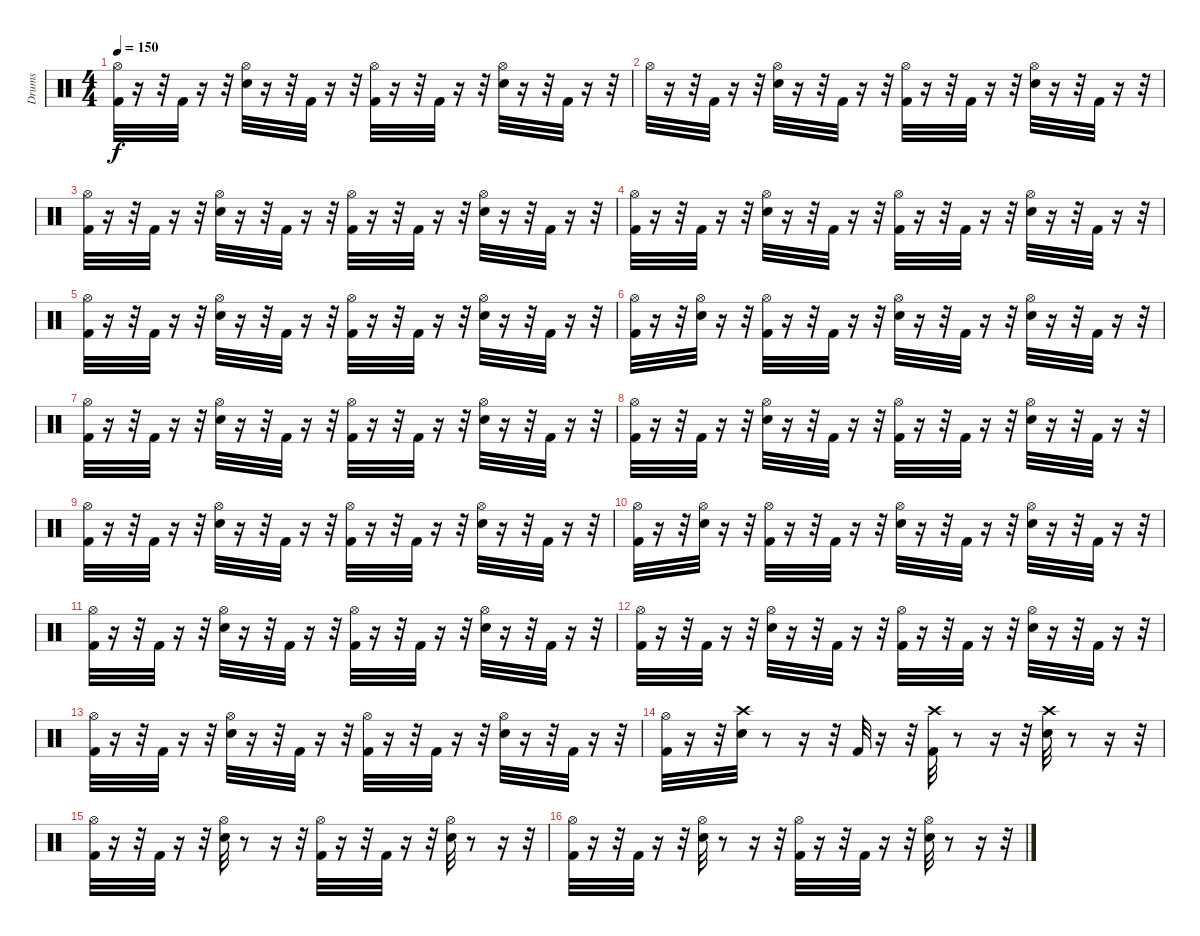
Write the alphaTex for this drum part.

\track ("Drums" "Drums") {instrument percussion}
\staff {score}
\articulation defaults
\ts (4 4)
\tempo 150
\clef neutral
\ks c
("Hi-Hat (open)" "Kick (hit) 2").32{dy f} r.16 r.32 "Kick (hit) 2".32 r.16 r.32 ("Hi-Hat (open)" "Electric Snare (hit)").32 r.16 r.32 "Kick (hit) 2".32 r.16 r.32 ("Hi-Hat (open)" "Kick (hit) 2").32 r.16 r.32 "Kick (hit) 2".32 r.16 r.32 ("Hi-Hat (open)" "Electric Snare (hit)").32 r.16 r.32 "Kick (hit) 2".32 r.16 r.32 |
"Hi-Hat (open)".32 r.16 r.32 "Kick (hit) 2".32 r.16 r.32 ("Hi-Hat (open)" "Electric Snare (hit)").32 r.16 r.32 "Kick (hit) 2".32 r.16 r.32 ("Hi-Hat (open)" "Kick (hit) 2").32 r.16 r.32 "Kick (hit) 2".32 r.16 r.32 ("Hi-Hat (open)" "Electric Snare (hit)").32 r.16 r.32 "Kick (hit) 2".32 r.16 r.32 |
("Hi-Hat (open)" "Kick (hit) 2").32 r.16 r.32 "Kick (hit) 2".32 r.16 r.32 ("Hi-Hat (open)" "Electric Snare (hit)").32 r.16 r.32 "Kick (hit) 2".32 r.16 r.32 ("Hi-Hat (open)" "Kick (hit) 2").32 r.16 r.32 "Kick (hit) 2".32 r.16 r.32 ("Hi-Hat (open)" "Electric Snare (hit)").32 r.16 r.32 "Kick (hit) 2".32 r.16 r.32 |
("Hi-Hat (open)" "Kick (hit) 2").32 r.16 r.32 "Kick (hit) 2".32 r.16 r.32 ("Hi-Hat (open)" "Electric Snare (hit)").32 r.16 r.32 "Kick (hit) 2".32 r.16 r.32 ("Hi-Hat (open)" "Kick (hit) 2").32 r.16 r.32 "Kick (hit) 2".32 r.16 r.32 ("Hi-Hat (open)" "Electric Snare (hit)").32 r.16 r.32 "Kick (hit) 2".32 r.16 r.32 |
("Hi-Hat (open)" "Kick (hit) 2").32 r.16 r.32 "Kick (hit) 2".32 r.16 r.32 ("Hi-Hat (open)" "Electric Snare (hit)").32 r.16 r.32 "Kick (hit) 2".32 r.16 r.32 ("Hi-Hat (open)" "Kick (hit) 2").32 r.16 r.32 "Kick (hit) 2".32 r.16 r.32 ("Hi-Hat (open)" "Electric Snare (hit)").32 r.16 r.32 "Kick (hit) 2".32 r.16 r.32 |
("Kick (hit) 2" "Hi-Hat (open)").32 r.16 r.32 ("Electric Snare (hit)" "Hi-Hat (open)").32 r.16 r.32 ("Kick (hit) 2" "Hi-Hat (open)").32 r.16 r.32 "Kick (hit) 2".32 r.16 r.32 ("Electric Snare (hit)" "Hi-Hat (open)").32 r.16 r.32 "Kick (hit) 2".32 r.16 r.32 ("Hi-Hat (open)" "Electric Snare (hit)").32 r.16 r.32 "Kick (hit) 2".32 r.16 r.32 |
("Hi-Hat (open)" "Kick (hit) 2").32 r.16 r.32 "Kick (hit) 2".32 r.16 r.32 ("Hi-Hat (open)" "Electric Snare (hit)").32 r.16 r.32 "Kick (hit) 2".32 r.16 r.32 ("Hi-Hat (open)" "Kick (hit) 2").32 r.16 r.32 "Kick (hit) 2".32 r.16 r.32 ("Hi-Hat (open)" "Electric Snare (hit)").32 r.16 r.32 "Kick (hit) 2".32 r.16 r.32 |
("Kick (hit) 2" "Hi-Hat (open)").32 r.16 r.32 "Kick (hit) 2".32 r.16 r.32 ("Hi-Hat (open)" "Electric Snare (hit)").32 r.16 r.32 "Kick (hit) 2".32 r.16 r.32 ("Hi-Hat (open)" "Kick (hit) 2").32 r.16 r.32 "Kick (hit) 2".32 r.16 r.32 ("Hi-Hat (open)" "Electric Snare (hit)").32 r.16 r.32 "Kick (hit) 2".32 r.16 r.32 |
("Hi-Hat (open)" "Kick (hit) 2").32 r.16 r.32 "Kick (hit) 2".32 r.16 r.32 ("Hi-Hat (open)" "Electric Snare (hit)").32 r.16 r.32 "Kick (hit) 2".32 r.16 r.32 ("Hi-Hat (open)" "Kick (hit) 2").32 r.16 r.32 "Kick (hit) 2".32 r.16 r.32 ("Hi-Hat (open)" "Electric Snare (hit)").32 r.16 r.32 "Kick (hit) 2".32 r.16 r.32 |
("Kick (hit) 2" "Hi-Hat (open)").32 r.16 r.32 ("Electric Snare (hit)" "Hi-Hat (open)").32 r.16 r.32 ("Kick (hit) 2" "Hi-Hat (open)").32 r.16 r.32 "Kick (hit) 2".32 r.16 r.32 ("Electric Snare (hit)" "Hi-Hat (open)").32 r.16 r.32 "Kick (hit) 2".32 r.16 r.32 ("Hi-Hat (open)" "Electric Snare (hit)").32 r.16 r.32 "Kick (hit) 2".32 r.16 r.32 |
("Hi-Hat (open)" "Kick (hit) 2").32 r.16 r.32 "Kick (hit) 2".32 r.16 r.32 ("Hi-Hat (open)" "Electric Snare (hit)").32 r.16 r.32 "Kick (hit) 2".32 r.16 r.32 ("Hi-Hat (open)" "Kick (hit) 2").32 r.16 r.32 "Kick (hit) 2".32 r.16 r.32 ("Hi-Hat (open)" "Electric Snare (hit)").32 r.16 r.32 "Kick (hit) 2".32 r.16 r.32 |
("Kick (hit) 2" "Hi-Hat (open)").32 r.16 r.32 "Kick (hit) 2".32 r.16 r.32 ("Hi-Hat (open)" "Electric Snare (hit)").32 r.16 r.32 "Kick (hit) 2".32 r.16 r.32 ("Hi-Hat (open)" "Kick (hit) 2").32 r.16 r.32 "Kick (hit) 2".32 r.16 r.32 ("Hi-Hat (open)" "Electric Snare (hit)").32 r.16 r.32 "Kick (hit) 2".32 r.16 r.32 |
("Hi-Hat (open)" "Kick (hit) 2").32 r.16 r.32 "Kick (hit) 2".32 r.16 r.32 ("Hi-Hat (open)" "Electric Snare (hit)").32 r.16 r.32 "Kick (hit) 2".32 r.16 r.32 ("Hi-Hat (open)" "Kick (hit) 2").32 r.16 r.32 "Kick (hit) 2".32 r.16 r.32 ("Hi-Hat (open)" "Electric Snare (hit)").32 r.16 r.32 "Kick (hit) 2".32 r.16 r.32 |
("Kick (hit) 2" "Hi-Hat (open)").32 r.16 r.32 ("Crash high (hit)" "Electric Snare (hit)").32 r.8 r.16 r.32 "Kick (hit) 2".32 r.16 r.32 ("Kick (hit) 2" "Crash high (hit)").32 r.8 r.16 r.32 ("Crash high (hit)" "Electric Snare (hit)").32 r.8 r.16 r.32 |
("Hi-Hat (open)" "Kick (hit) 2").32 r.16 r.32 "Kick (hit) 2".32 r.16 r.32 ("Hi-Hat (open)" "Electric Snare (hit)").32 r.8 r.16 r.32 ("Hi-Hat (open)" "Kick (hit) 2").32 r.16 r.32 "Kick (hit) 2".32 r.16 r.32 ("Hi-Hat (open)" "Electric Snare (hit)").32 r.8 r.16 r.32 |
("Hi-Hat (open)" "Kick (hit) 2").32 r.16 r.32 "Kick (hit) 2".32 r.16 r.32 ("Hi-Hat (open)" "Electric Snare (hit)").32 r.8 r.16 r.32 ("Hi-Hat (open)" "Kick (hit) 2").32 r.16 r.32 "Kick (hit) 2".32 r.16 r.32 ("Hi-Hat (open)" "Electric Snare (hit)").32 r.8 r.16 r.32
